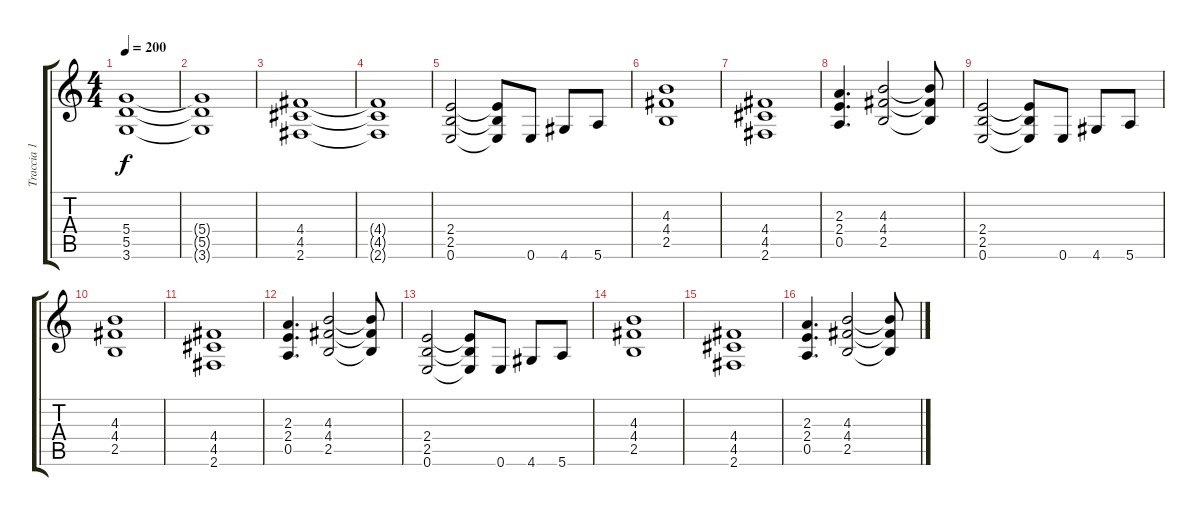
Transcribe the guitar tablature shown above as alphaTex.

\track ("Traccia 1" "Traccia 1") {instrument overdrivenguitar}
\staff {score tabs}
\tuning (E4 B3 G3 D3 A2 E2) {hide}
\ts (4 4)
\tempo 200
\clef g2
\ks c
(5.4 5.5 3.6).1{dy f} |
(5.4{t} 5.5{t} 3.6{t}).1 |
(4.4 4.5 2.6).1 |
(4.4{t} 4.5{t} 2.6{t}).1 |
(2.4 2.5 0.6).2 (2.4{t} 2.5{t} 0.6{t}).8 0.6.8 4.6.8 5.6.8 |
(4.3 4.4 2.5).1 |
(4.4 4.5 2.6).1 |
(2.3 2.4 0.5).4{d} (4.3 4.4 2.5).2 (4.3{t} 4.4{t} 2.5{t}).8 |
(2.4 2.5 0.6).2 (2.4{t} 2.5{t} 0.6{t}).8 0.6.8 4.6.8 5.6.8 |
(4.3 4.4 2.5).1 |
(4.4 4.5 2.6).1 |
(2.3 2.4 0.5).4{d} (4.3 4.4 2.5).2 (4.3{t} 4.4{t} 2.5{t}).8 |
(2.4 2.5 0.6).2 (2.4{t} 2.5{t} 0.6{t}).8 0.6.8 4.6.8 5.6.8 |
(4.3 4.4 2.5).1 |
(4.4 4.5 2.6).1 |
(2.3 2.4 0.5).4{d} (4.3 4.4 2.5).2 (4.3{t} 4.4{t} 2.5{t}).8
